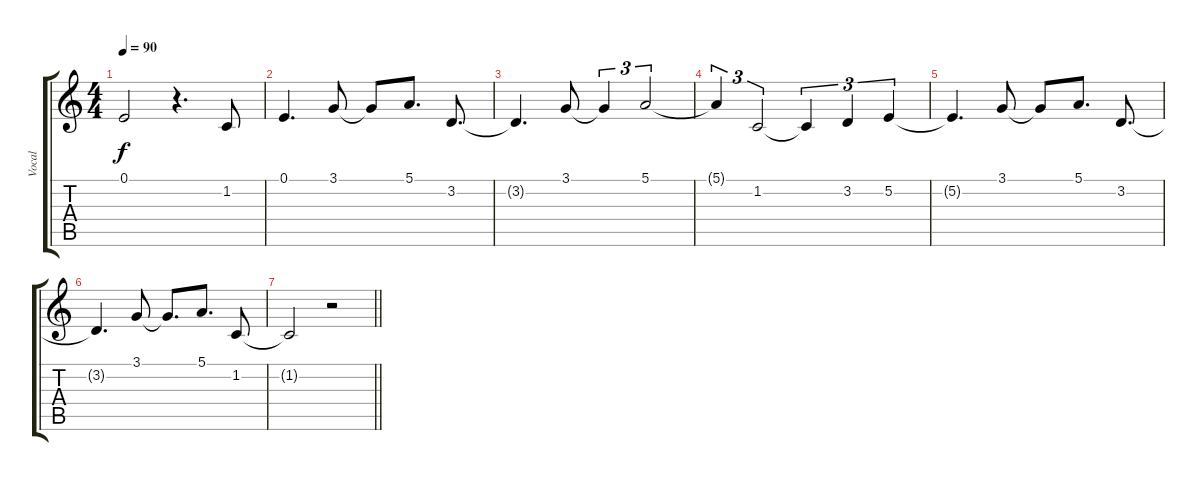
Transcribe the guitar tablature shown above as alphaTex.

\track ("Vocal" "Vocal") {instrument acousticgrandpiano}
\staff {score tabs}
\tuning (E4 B3 G3 D3 A2 E2) {hide}
\ts (4 4)
\tempo 90
\clef g2
\ks c
0.1{t}.2{dy f} r.4{d} 1.2.8 |
0.1.4{d} 3.1.8 3.1{t}.8 5.1.8{d} 3.2.8{d} |
3.2{t}.4{d} 3.1.8 3.1{t}.4{tu (3 2)} 5.1.2{tu (3 2)} |
5.1{t}.4{tu (3 2)} 1.2.2{tu (3 2)} 1.2{t}.4{tu (3 2)} 3.2.4{tu (3 2)} 5.2.4{tu (3 2)} |
5.2{t}.4{d} 3.1.8 3.1{t}.8 5.1.8{d} 3.2.8{d} |
3.2{t}.4{d} 3.1.8 3.1{t}.8{d} 5.1.8{d} 1.2.8 |
\barLineRight lightlight
1.2{t}.2 r.2
